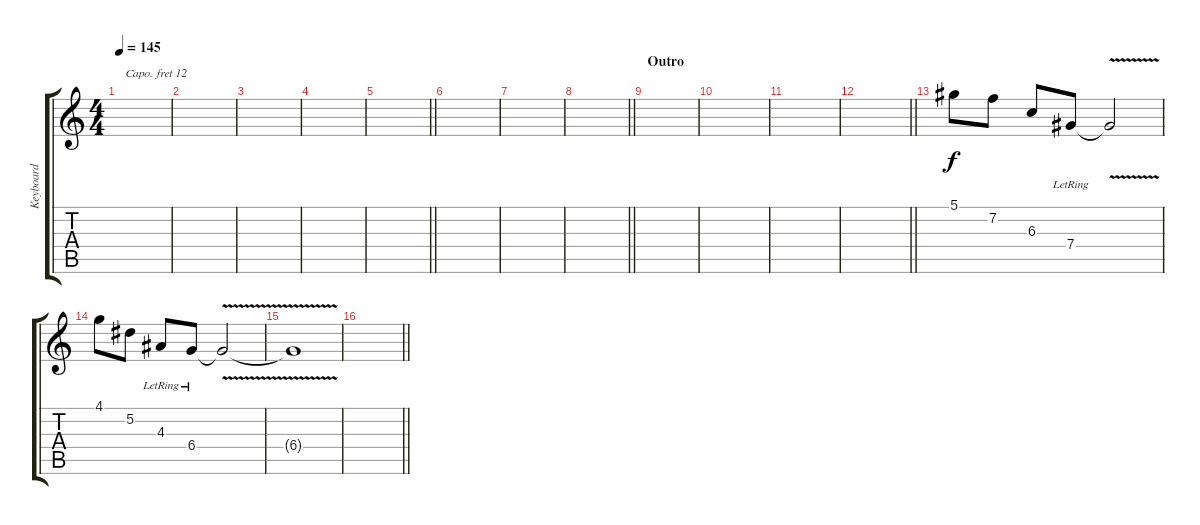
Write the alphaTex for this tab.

\track ("Keyboard" "Keyboard") {instrument honkytonkpiano}
\staff {score tabs}
\capo 12
\tuning (Eb4 Bb3 Gb3 Db3 Ab2 Eb2) {hide}
\ts (4 4)
\tempo 145
\clef g2
\ks c
|
|
|
|
\barLineRight lightlight
|
|
|
\barLineRight lightlight
|
\section ("" "Outro")
|
|
|
\barLineRight lightlight
|
5.1.8{volume 12} 7.2.8 6.3.8 7.4{lr}.8 7.4{v t}.2 |
4.1.8 5.2.8 4.3{lr}.8 6.4{lr}.8 6.4{v t}.2 |
6.4{t}.1 |
\barLineRight lightlight
